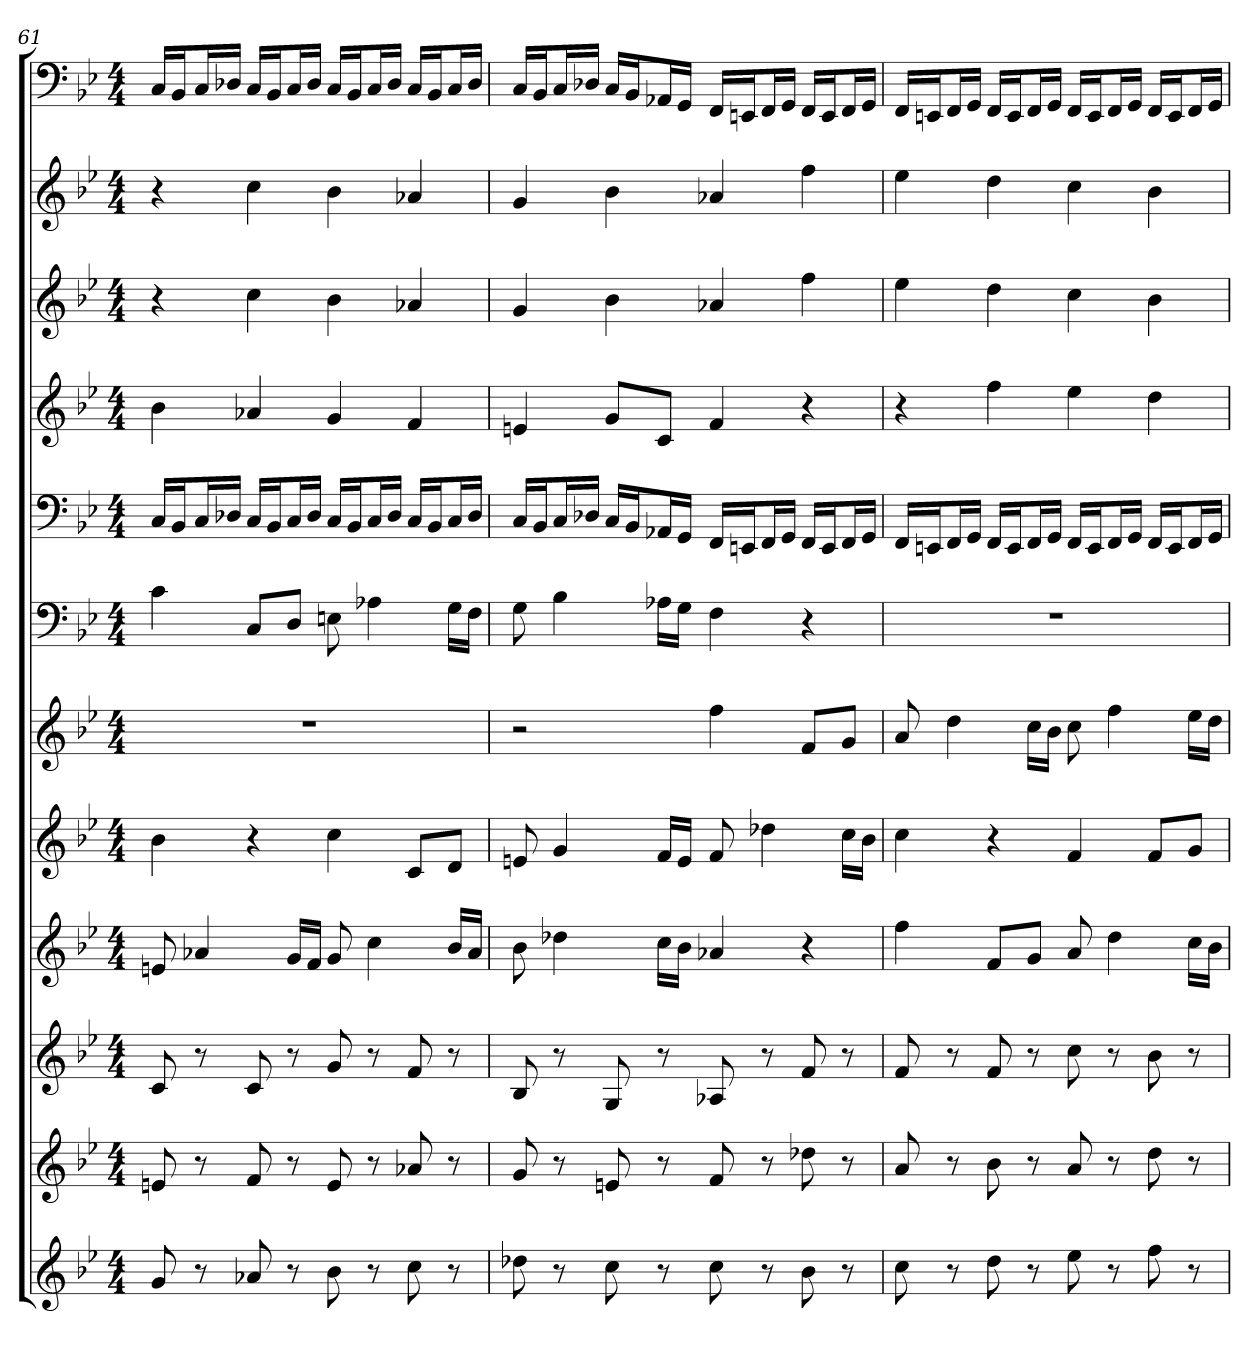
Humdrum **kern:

**kern	**kern	**kern	**kern	**kern	**kern	**kern	**kern	**kern	**kern	**kern	**kern
*part12	*part11	*part10	*part9	*part8	*part7	*part6	*part5	*part4	*part3	*part2	*part1
*staff12	*staff11	*staff10	*staff9	*staff8	*staff7	*staff6	*staff5	*staff4	*staff3	*staff2	*staff1
*k[b-e-]	*k[b-e-]	*k[b-e-]	*k[b-e-]	*k[b-e-]	*k[b-e-]	*k[b-e-]	*k[b-e-]	*k[b-e-]	*k[b-e-]	*k[b-e-]	*k[b-e-]
*g:	*g:	*g:	*g:	*g:	*g:	*g:	*g:	*g:	*g:	*g:	*g:
*M4/4	*M4/4	*M4/4	*M4/4	*M4/4	*M4/4	*M4/4	*M4/4	*M4/4	*M4/4	*M4/4	*M4/4
=61	=61	=61	=61	=61	=61	=61	=61	=61	=61	=61	=61
8g	8en	8c	8en	4b-	1r	4c	16CLL	4b-	4r	4r	16CLL
.	.	.	.	.	.	.	16BB-J	.	.	.	16BB-J
8r	8r	8r	4a-X	.	.	.	16CL	.	.	.	16CL
.	.	.	.	.	.	.	16D-XJJ	.	.	.	16D-XJJ
8a-X	8f	8c	.	4r	.	8CL	16CLL	4a-X	4cc	4cc	16CLL
.	.	.	.	.	.	.	16BB-J	.	.	.	16BB-J
8r	8r	8r	16gLL	.	.	8DJ	16CL	.	.	.	16CL
.	.	.	16fJJ	.	.	.	16D-JJ	.	.	.	16D-JJ
8b-	8e	8g	8g	4cc	.	8En	16CLL	4g	4b-	4b-	16CLL
.	.	.	.	.	.	.	16BB-J	.	.	.	16BB-J
8r	8r	8r	4cc	.	.	4A-X	16CL	.	.	.	16CL
.	.	.	.	.	.	.	16D-JJ	.	.	.	16D-JJ
8cc	8a-X	8f	.	8cL	.	.	16CLL	4f	4a-X	4a-X	16CLL
.	.	.	.	.	.	.	16BB-J	.	.	.	16BB-J
8r	8r	8r	16b-LL	8dJ	.	16GLL	16CL	.	.	.	16CL
.	.	.	16a-JJ	.	.	16FJJ	16D-JJ	.	.	.	16D-JJ
=62	=62	=62	=62	=62	=62	=62	=62	=62	=62	=62	=62
8dd-X	8g	8B-	8b-	8en	2r	8G	16CLL	4en	4g	4g	16CLL
.	.	.	.	.	.	.	16BB-J	.	.	.	16BB-J
8r	8r	8r	4dd-X	4g	.	4B-	16CL	.	.	.	16CL
.	.	.	.	.	.	.	16D-XJJ	.	.	.	16D-XJJ
8cc	8en	8G	.	.	.	.	16CLL	8gL	4b-	4b-	16CLL
.	.	.	.	.	.	.	16BB-J	.	.	.	16BB-J
8r	8r	8r	16ccLL	16fLL	.	16A-XLL	16AA-XL	8cJ	.	.	16AA-XL
.	.	.	16b-JJ	16eJJ	.	16GJJ	16GGJJ	.	.	.	16GGJJ
8cc	8f	8A-X	4a-X	8f	4ff	4F	16FFLL	4f	4a-X	4a-X	16FFLL
.	.	.	.	.	.	.	16EEnJ	.	.	.	16EEnJ
8r	8r	8r	.	4dd-X	.	.	16FFL	.	.	.	16FFL
.	.	.	.	.	.	.	16GGJJ	.	.	.	16GGJJ
8b-	8dd-X	8f	4r	.	8fL	4r	16FFLL	4r	4ff	4ff	16FFLL
.	.	.	.	.	.	.	16EEJ	.	.	.	16EEJ
8r	8r	8r	.	16ccLL	8gJ	.	16FFL	.	.	.	16FFL
.	.	.	.	16b-JJ	.	.	16GGJJ	.	.	.	16GGJJ
=63	=63	=63	=63	=63	=63	=63	=63	=63	=63	=63	=63
8cc	8a	8f	4ff	4cc	8a	1r	16FFLL	4r	4ee-	4ee-	16FFLL
.	.	.	.	.	.	.	16EEnJ	.	.	.	16EEnJ
8r	8r	8r	.	.	4dd	.	16FFL	.	.	.	16FFL
.	.	.	.	.	.	.	16GGJJ	.	.	.	16GGJJ
8dd	8b-	8f	8fL	4r	.	.	16FFLL	4ff	4dd	4dd	16FFLL
.	.	.	.	.	.	.	16EEJ	.	.	.	16EEJ
8r	8r	8r	8gJ	.	16ccLL	.	16FFL	.	.	.	16FFL
.	.	.	.	.	16b-JJ	.	16GGJJ	.	.	.	16GGJJ
8ee-	8a	8cc	8a	4f	8cc	.	16FFLL	4ee-	4cc	4cc	16FFLL
.	.	.	.	.	.	.	16EEJ	.	.	.	16EEJ
8r	8r	8r	4dd	.	4ff	.	16FFL	.	.	.	16FFL
.	.	.	.	.	.	.	16GGJJ	.	.	.	16GGJJ
8ff	8dd	8b-	.	8fL	.	.	16FFLL	4dd	4b-	4b-	16FFLL
.	.	.	.	.	.	.	16EEJ	.	.	.	16EEJ
8r	8r	8r	16ccLL	8gJ	16ee-LL	.	16FFL	.	.	.	16FFL
.	.	.	16b-JJ	.	16ddJJ	.	16GGJJ	.	.	.	16GGJJ
=	=	=	=	=	=	=	=	=	=	=	=
*-	*-	*-	*-	*-	*-	*-	*-	*-	*-	*-	*-
